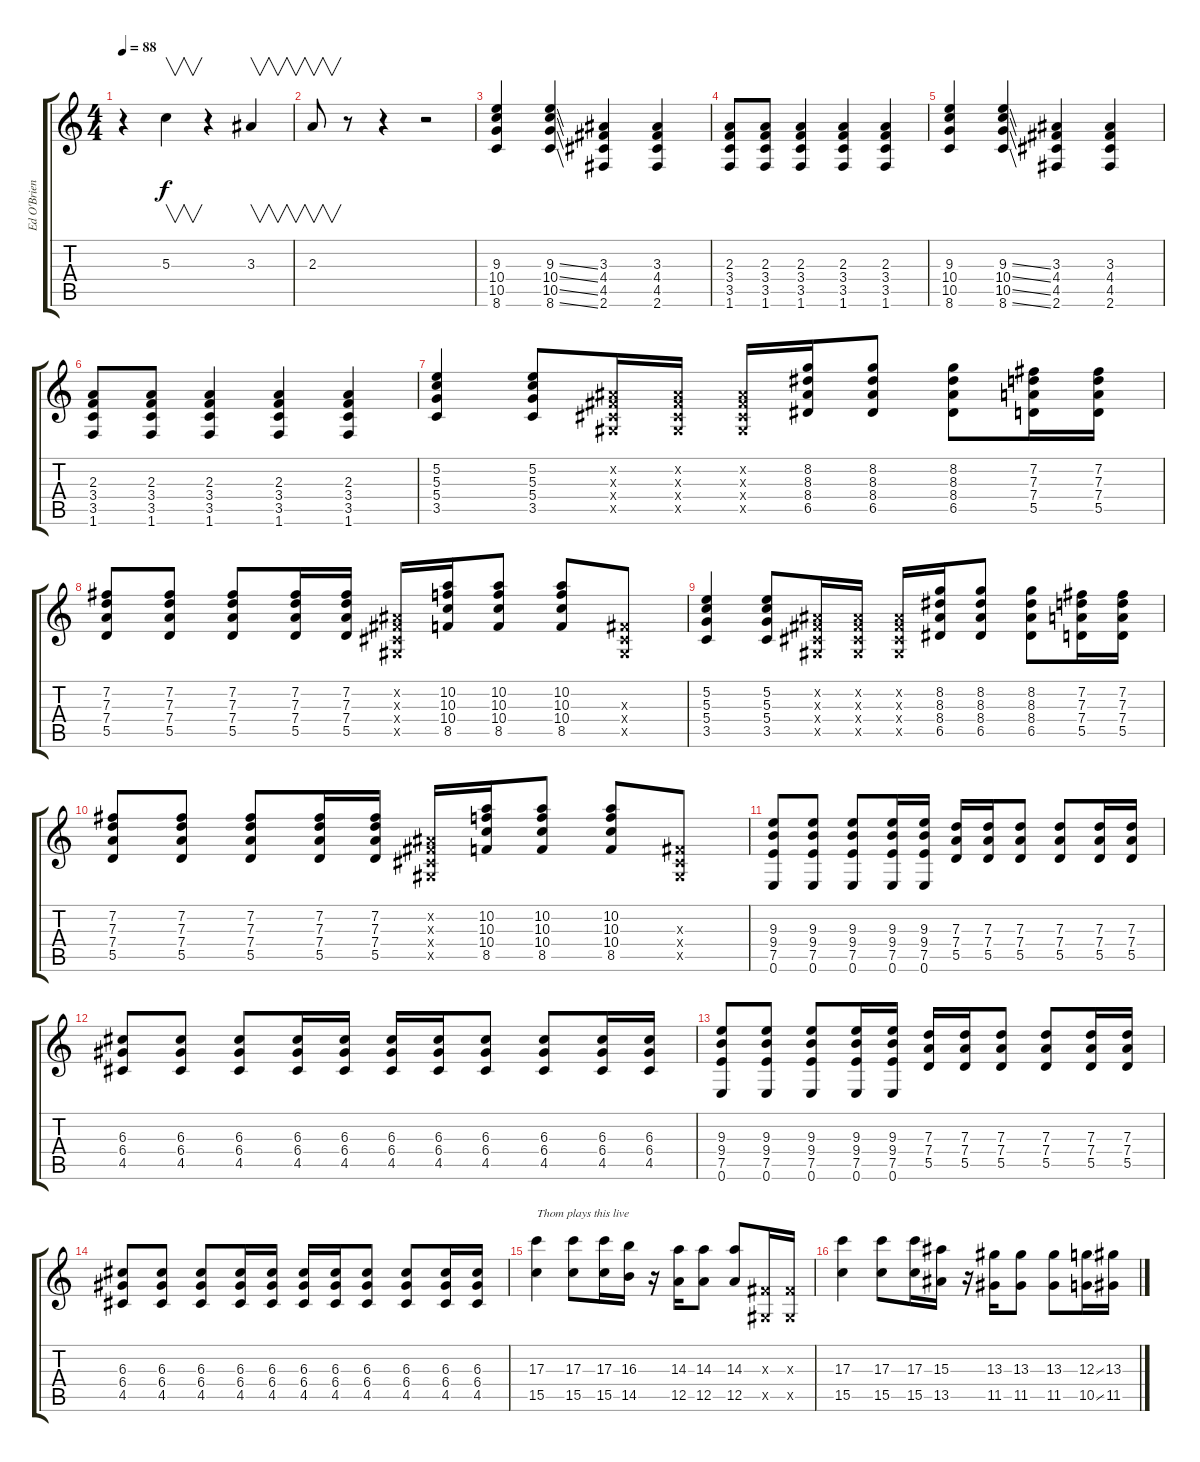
\track ("Ed O'Brien" "Ed O'Brien") {instrument overdrivenguitar}
\staff {score tabs}
\tuning (E4 B3 G3 D3 A2 E2) {hide}
\ts (4 4)
\tempo 88
\clef g2
\ks c
r.4{dy f} 5.3.4{v} r.4 3.3.4{v} |
2.3.8{v} r.8 r.4 r.2 |
(9.3 10.4 10.5 8.6).4 (9.3{ss} 10.4{ss} 10.5{ss} 8.6{ss}).4 (3.3 4.4 4.5 2.6).4 (3.3 4.4 4.5 2.6).4 |
(2.3 3.4 3.5 1.6).8 (2.3 3.4 3.5 1.6).8 (2.3 3.4 3.5 1.6).4 (2.3 3.4 3.5 1.6).4 (2.3 3.4 3.5 1.6).4 |
(9.3 10.4 10.5 8.6).4 (9.3{ss} 10.4{ss} 10.5{ss} 8.6{ss}).4 (3.3 4.4 4.5 2.6).4 (3.3 4.4 4.5 2.6).4 |
(2.3 3.4 3.5 1.6).8 (2.3 3.4 3.5 1.6).8 (2.3 3.4 3.5 1.6).4 (2.3 3.4 3.5 1.6).4 (2.3 3.4 3.5 1.6).4 |
(5.2 5.3 5.4 3.5).4 (5.2 5.3 5.4 3.5).8 (-1.2{x} -1.3{x} -1.4{x} -1.5{x}).16 (-1.2{x} -1.3{x} -1.4{x} -1.5{x}).16 (-1.2{x} -1.3{x} -1.4{x} -1.5{x}).16 (8.2 8.3 8.4 6.5).16 (8.2 8.3 8.4 6.5).8 (8.2 8.3 8.4 6.5).8 (7.2 7.3 7.4 5.5).16 (7.2 7.3 7.4 5.5).16 |
(7.2 7.3 7.4 5.5).8 (7.2 7.3 7.4 5.5).8 (7.2 7.3 7.4 5.5).8 (7.2 7.3 7.4 5.5).16 (7.2 7.3 7.4 5.5).16 (-1.2{x} -1.3{x} -1.4{x} -1.5{x}).16 (10.2 10.3 10.4 8.5).16 (10.2 10.3 10.4 8.5).8 (10.2 10.3 10.4 8.5).8 (-1.3{x} -1.4{x} -1.5{x}).8 |
(5.2 5.3 5.4 3.5).4 (5.2 5.3 5.4 3.5).8 (-1.2{x} -1.3{x} -1.4{x} -1.5{x}).16 (-1.2{x} -1.3{x} -1.4{x} -1.5{x}).16 (-1.2{x} -1.3{x} -1.4{x} -1.5{x}).16 (8.2 8.3 8.4 6.5).16 (8.2 8.3 8.4 6.5).8 (8.2 8.3 8.4 6.5).8 (7.2 7.3 7.4 5.5).16 (7.2 7.3 7.4 5.5).16 |
(7.2 7.3 7.4 5.5).8 (7.2 7.3 7.4 5.5).8 (7.2 7.3 7.4 5.5).8 (7.2 7.3 7.4 5.5).16 (7.2 7.3 7.4 5.5).16 (-1.2{x} -1.3{x} -1.4{x} -1.5{x}).16 (10.2 10.3 10.4 8.5).16 (10.2 10.3 10.4 8.5).8 (10.2 10.3 10.4 8.5).8 (-1.3{x} -1.4{x} -1.5{x}).8 |
(9.3 9.4 7.5 0.6).8 (9.3 9.4 7.5 0.6).8 (9.3 9.4 7.5 0.6).8 (9.3 9.4 7.5 0.6).16 (9.3 9.4 7.5 0.6).16 (7.3 7.4 5.5).16 (7.3 7.4 5.5).16 (7.3 7.4 5.5).8 (7.3 7.4 5.5).8 (7.3 7.4 5.5).16 (7.3 7.4 5.5).16 |
(6.3 6.4 4.5).8 (6.3 6.4 4.5).8 (6.3 6.4 4.5).8 (6.3 6.4 4.5).16 (6.3 6.4 4.5).16 (6.3 6.4 4.5).16 (6.3 6.4 4.5).16 (6.3 6.4 4.5).8 (6.3 6.4 4.5).8 (6.3 6.4 4.5).16 (6.3 6.4 4.5).16 |
(9.3 9.4 7.5 0.6).8 (9.3 9.4 7.5 0.6).8 (9.3 9.4 7.5 0.6).8 (9.3 9.4 7.5 0.6).16 (9.3 9.4 7.5 0.6).16 (7.3 7.4 5.5).16 (7.3 7.4 5.5).16 (7.3 7.4 5.5).8 (7.3 7.4 5.5).8 (7.3 7.4 5.5).16 (7.3 7.4 5.5).16 |
(6.3 6.4 4.5).8 (6.3 6.4 4.5).8 (6.3 6.4 4.5).8 (6.3 6.4 4.5).16 (6.3 6.4 4.5).16 (6.3 6.4 4.5).16 (6.3 6.4 4.5).16 (6.3 6.4 4.5).8 (6.3 6.4 4.5).8 (6.3 6.4 4.5).16 (6.3 6.4 4.5).16 |
(17.3 15.5).4{txt "Thom plays this live"} (17.3 15.5).8 (17.3 15.5).16 (16.3 14.5).16 r.16 (14.3 12.5).16 (14.3 12.5).8 (14.3 12.5).8 (-1.3{x} -1.5{x}).16 (-1.3{x} -1.5{x}).16 |
(17.3 15.5).4 (17.3 15.5).8 (17.3 15.5).16 (15.3 13.5).16 r.16 (13.3 11.5).16 (13.3 11.5).8 (13.3 11.5).8 (12.3{ss} 10.5{ss}).16 (13.3 11.5).16
